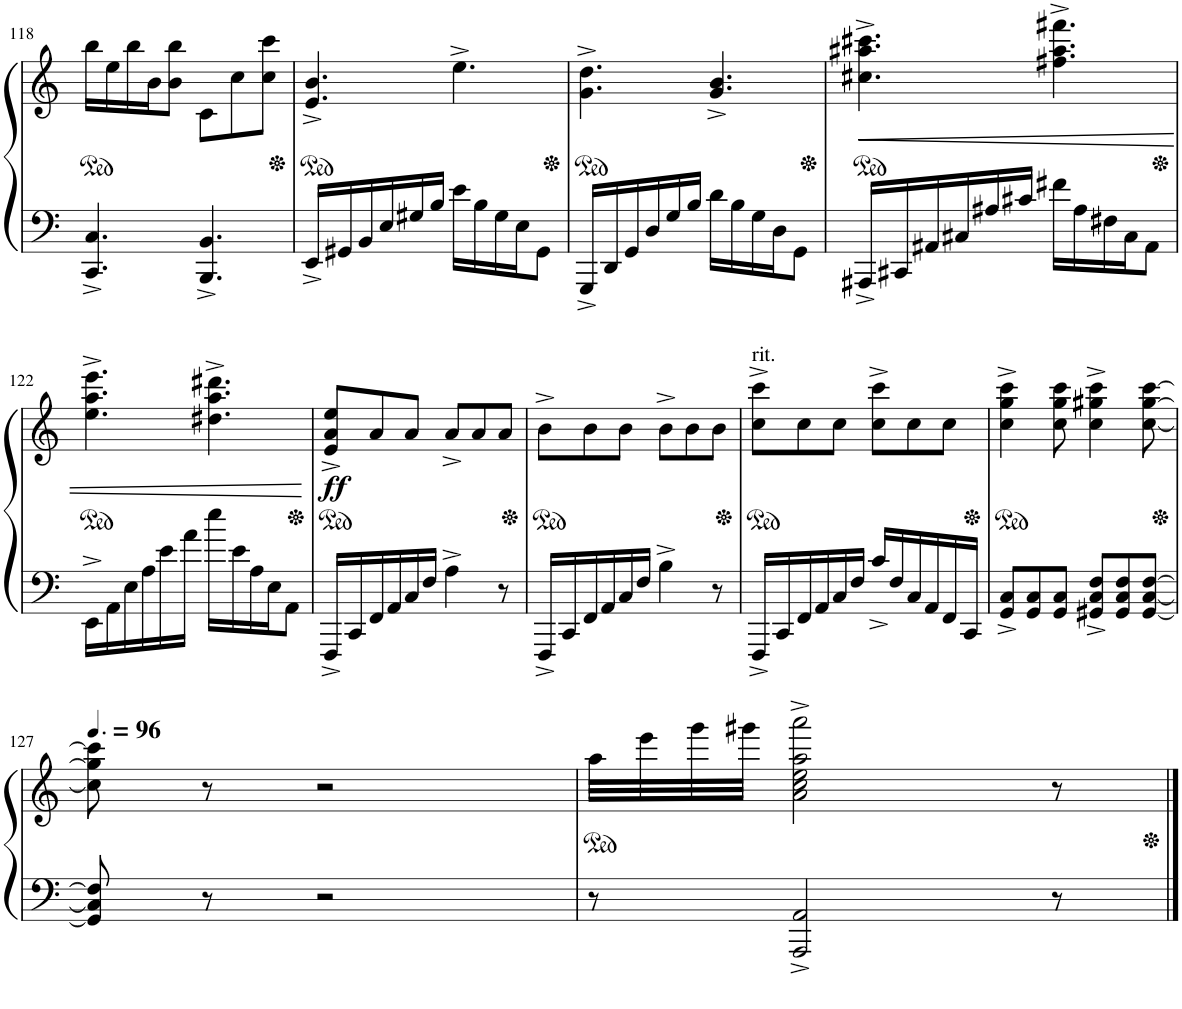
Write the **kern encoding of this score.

**kern	**kern	**dynam
*part1	*part1	*part1
*staff2	*staff1	*staff1/2
*I"Piano	*	*
*I'Pno.	*	*
!!LO:PB:g=z
*clefF4	*clefG2	*
*k[]	*k[]	*
*M6/8	*M6/8	*
*	*ped	*
=118	=118	=118
4.CC/^ 4.C/^	16bb\LL	.
.	16ee\	.
.	16bb\	.
.	16b\J	.
.	8b\ 8bb\J	.
4.BBB/^ 4.BB/^	8c\L	.
.	8cc\	.
.	8cc\ 8ccc\J	.
=119	=119	=119
*	*Xped	*
*	*ped	*
16EE^/LL	4.e/^ 4.b/^	.
16GG#X/	.	.
16BB/	.	.
16E/	.	.
16G#X/	.	.
16B/JJ	.	.
16e\LL	4.ee^\	.
16B\	.	.
16G#\	.	.
16E\J	.	.
8GG#\J	.	.
=120	=120	=120
*	*Xped	*
*	*ped	*
16GGG^/LL	4.g\^ 4.dd\^	.
16DD/	.	.
16GG/	.	.
16D/	.	.
16G/	.	.
16B/JJ	.	.
16d\LL	4.g/^ 4.b/^	.
16B\	.	.
16G\	.	.
16D\J	.	.
8GG\J	.	.
=121	=121	=121
*	*Xped	*
*	*ped	*
16AAA#X^/LL	4.cc#X\^ 4.aa#X\^ 4.ccc#X\^	.
16CC#X/	.	.
16AA#X/	.	.
16C#X/	.	.
16A#X/	.	.
16c#X/JJ	.	.
!	!	!LO:HP:b
16f#X\LL	4.ff#X\^ 4.aa#\^ 4.fff#X\^	<
16A#\	.	.
16F#X\	.	.
16C#\J	.	.
8AA#\J	.	.
!!LO:LB:g=z
=122	=122	=122
*	*Xped	*
*	*ped	*
16EE^\LL	4.ee\^ 4.aa\^ 4.eee\^	.
16AA\	.	.
16E\	.	.
16A\	.	.
16e\	.	.
16a\JJ	.	.
16ee\LL	4.dd#X\^ 4.aa\^ 4.ddd#X\^	.
16e\	.	.
16A\	.	.
16E\J	.	.
8AA\J	.	.
.	.	[
=123	=123	=123
*	*Xped	*
*	*ped	*
!	!	!LO:DY:b
16FFF^/LL	8e/^ 8a/^ 8ee/^L	ff
16CC/	.	.
16FF/	8a/	.
16AA/	.	.
16C/	8a/J	.
16F/JJ	.	.
4A^\	8a^/L	.
.	8a/	.
8r	8a/J	.
=124	=124	=124
*	*Xped	*
*	*ped	*
16FFF^/LL	8b^\L	.
16CC/	.	.
16FF/	8b\	.
16AA/	.	.
16C/	8b\J	.
16F/JJ	.	.
4B^\	8b^\L	.
.	8b\	.
8r	8b\J	.
=125	=125	=125
*	*Xped	*
*	*ped	*
!	!LO:TX:a:t=rit.	!
16FFF^/LL	8cc\^ 8ccc\^L	.
16CC/	.	.
16FF/	8cc\	.
16AA/	.	.
16C/	8cc\J	.
16F/JJ	.	.
16c^/LL	8cc\^ 8ccc\^L	.
16F/	.	.
16C/	8cc\	.
16AA/	.	.
16FF/	8cc\J	.
16CC/JJ	.	.
=126	=126	=126
*	*Xped	*
*	*ped	*
8GG/^ 8C/^L	4cc\^ 4gg\^ 4ccc\^	.
8GG/ 8C/	.	.
8GG/ 8C/J	8cc\ 8gg\ 8ccc\	.
8GG#X/^ 8C/^ 8F/^L	4cc\^ 4gg#X\^ 4ccc\^	.
8GG#/ 8C/ 8F/	.	.
[8GG#/ [8C/ [8F/J	[8cc\ [8gg#\ [8ccc\	.
!!LO:LB:g=z
=127	=127	=127
*	*Xped	*
*	*MM144	*
8GG#/] 8C/] 8F/]	8cc\] 8gg#\] 8ccc\]	.
8r	8r	.
2r	2r	.
=128	=128	=128
*	*ped	*
8r	32aa\LLL	.
.	32eee\	.
.	32ggg\	.
.	32ggg#X\JJJ	.
2AAA/^ 2AA/^	2a\^ 2cc\^ 2ee\^ 2aa\^ 2aaa\^	.
8r	8r	.
*	*Xped	*
==	==	==
*-	*-	*-
